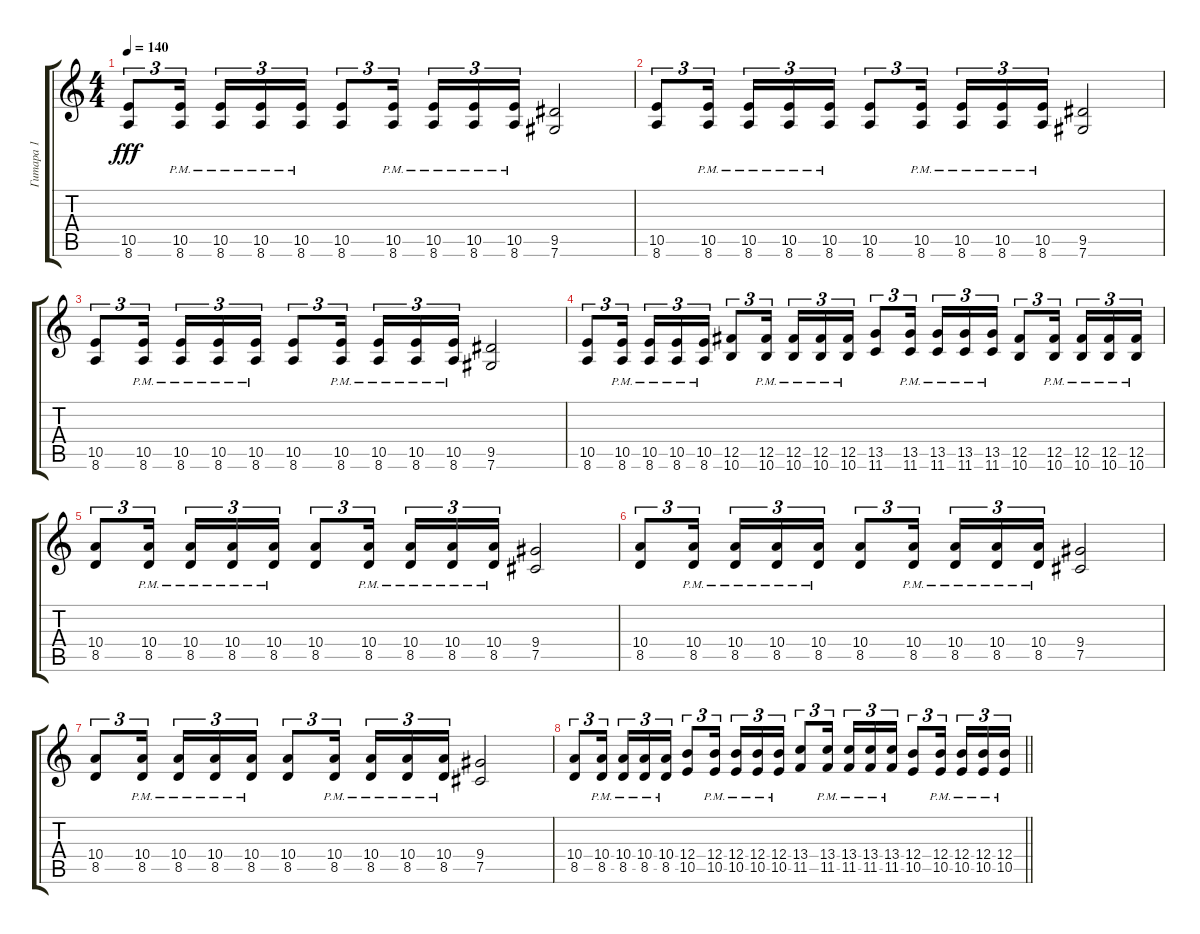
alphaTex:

\track ("Гитара 1" "Гитара 1") {instrument distortionguitar}
\staff {score tabs}
\tuning (Db4 Ab3 E3 B2 Gb2 Db2) {hide}
\ts (4 4)
\tempo 140
\clef g2
\ks c
(10.5 8.6).8{tu (3 2) dy fff} (10.5{pm} 8.6{pm}).16{tu (3 2) beam splitsecondary} (10.5{pm} 8.6{pm}).16{tu (3 2)} (10.5{pm} 8.6{pm}).16{tu (3 2)} (10.5{pm} 8.6{pm}).16{tu (3 2)} (10.5 8.6).8{tu (3 2)} (10.5{pm} 8.6{pm}).16{tu (3 2) beam splitsecondary} (10.5{pm} 8.6{pm}).16{tu (3 2)} (10.5{pm} 8.6{pm}).16{tu (3 2)} (10.5{pm} 8.6{pm}).16{tu (3 2)} (9.5 7.6).2 |
(10.5 8.6).8{tu (3 2)} (10.5{pm} 8.6{pm}).16{tu (3 2) beam splitsecondary} (10.5{pm} 8.6{pm}).16{tu (3 2)} (10.5{pm} 8.6{pm}).16{tu (3 2)} (10.5{pm} 8.6{pm}).16{tu (3 2)} (10.5 8.6).8{tu (3 2)} (10.5{pm} 8.6{pm}).16{tu (3 2) beam splitsecondary} (10.5{pm} 8.6{pm}).16{tu (3 2)} (10.5{pm} 8.6{pm}).16{tu (3 2)} (10.5{pm} 8.6{pm}).16{tu (3 2)} (9.5 7.6).2 |
(10.5 8.6).8{tu (3 2)} (10.5{pm} 8.6{pm}).16{tu (3 2) beam splitsecondary} (10.5{pm} 8.6{pm}).16{tu (3 2)} (10.5{pm} 8.6{pm}).16{tu (3 2)} (10.5{pm} 8.6{pm}).16{tu (3 2)} (10.5 8.6).8{tu (3 2)} (10.5{pm} 8.6{pm}).16{tu (3 2) beam splitsecondary} (10.5{pm} 8.6{pm}).16{tu (3 2)} (10.5{pm} 8.6{pm}).16{tu (3 2)} (10.5{pm} 8.6{pm}).16{tu (3 2)} (9.5 7.6).2 |
(10.5 8.6).8{tu (3 2)} (10.5{pm} 8.6{pm}).16{tu (3 2) beam splitsecondary} (10.5{pm} 8.6{pm}).16{tu (3 2)} (10.5{pm} 8.6{pm}).16{tu (3 2)} (10.5{pm} 8.6{pm}).16{tu (3 2)} (12.5 10.6).8{tu (3 2)} (12.5{pm} 10.6{pm}).16{tu (3 2) beam splitsecondary} (12.5{pm} 10.6{pm}).16{tu (3 2)} (12.5{pm} 10.6{pm}).16{tu (3 2)} (12.5{pm} 10.6{pm}).16{tu (3 2)} (13.5 11.6).8{tu (3 2)} (13.5{pm} 11.6{pm}).16{tu (3 2) beam splitsecondary} (13.5{pm} 11.6{pm}).16{tu (3 2)} (13.5{pm} 11.6{pm}).16{tu (3 2)} (13.5{pm} 11.6{pm}).16{tu (3 2)} (12.5 10.6).8{tu (3 2)} (12.5{pm} 10.6{pm}).16{tu (3 2) beam splitsecondary} (12.5{pm} 10.6{pm}).16{tu (3 2)} (12.5{pm} 10.6{pm}).16{tu (3 2)} (12.5{pm} 10.6{pm}).16{tu (3 2)} |
(10.4 8.5).8{tu (3 2)} (10.4{pm} 8.5{pm}).16{tu (3 2) beam splitsecondary} (10.4{pm} 8.5{pm}).16{tu (3 2)} (10.4{pm} 8.5{pm}).16{tu (3 2)} (10.4{pm} 8.5{pm}).16{tu (3 2)} (10.4 8.5).8{tu (3 2)} (10.4{pm} 8.5{pm}).16{tu (3 2) beam splitsecondary} (10.4{pm} 8.5{pm}).16{tu (3 2)} (10.4{pm} 8.5{pm}).16{tu (3 2)} (10.4{pm} 8.5{pm}).16{tu (3 2)} (9.4 7.5).2 |
(10.4 8.5).8{tu (3 2)} (10.4{pm} 8.5{pm}).16{tu (3 2) beam splitsecondary} (10.4{pm} 8.5{pm}).16{tu (3 2)} (10.4{pm} 8.5{pm}).16{tu (3 2)} (10.4{pm} 8.5{pm}).16{tu (3 2)} (10.4 8.5).8{tu (3 2)} (10.4{pm} 8.5{pm}).16{tu (3 2) beam splitsecondary} (10.4{pm} 8.5{pm}).16{tu (3 2)} (10.4{pm} 8.5{pm}).16{tu (3 2)} (10.4{pm} 8.5{pm}).16{tu (3 2)} (9.4 7.5).2 |
(10.4 8.5).8{tu (3 2)} (10.4{pm} 8.5{pm}).16{tu (3 2) beam splitsecondary} (10.4{pm} 8.5{pm}).16{tu (3 2)} (10.4{pm} 8.5{pm}).16{tu (3 2)} (10.4{pm} 8.5{pm}).16{tu (3 2)} (10.4 8.5).8{tu (3 2)} (10.4{pm} 8.5{pm}).16{tu (3 2) beam splitsecondary} (10.4{pm} 8.5{pm}).16{tu (3 2)} (10.4{pm} 8.5{pm}).16{tu (3 2)} (10.4{pm} 8.5{pm}).16{tu (3 2)} (9.4 7.5).2 |
\barLineRight lightlight
(10.4 8.5).8{tu (3 2)} (10.4{pm} 8.5{pm}).16{tu (3 2) beam splitsecondary} (10.4{pm} 8.5{pm}).16{tu (3 2)} (10.4{pm} 8.5{pm}).16{tu (3 2)} (10.4{pm} 8.5{pm}).16{tu (3 2)} (12.4 10.5).8{tu (3 2)} (12.4{pm} 10.5{pm}).16{tu (3 2) beam splitsecondary} (12.4{pm} 10.5{pm}).16{tu (3 2)} (12.4{pm} 10.5{pm}).16{tu (3 2)} (12.4{pm} 10.5{pm}).16{tu (3 2)} (13.4 11.5).8{tu (3 2)} (13.4{pm} 11.5{pm}).16{tu (3 2) beam splitsecondary} (13.4{pm} 11.5{pm}).16{tu (3 2)} (13.4{pm} 11.5{pm}).16{tu (3 2)} (13.4{pm} 11.5{pm}).16{tu (3 2)} (12.4 10.5).8{tu (3 2)} (12.4{pm} 10.5{pm}).16{tu (3 2) beam splitsecondary} (12.4{pm} 10.5{pm}).16{tu (3 2)} (12.4{pm} 10.5{pm}).16{tu (3 2)} (12.4{pm} 10.5{pm}).16{tu (3 2)}
